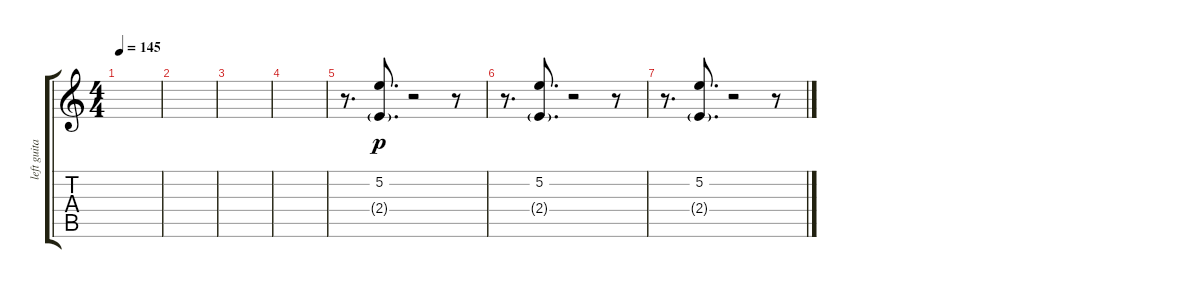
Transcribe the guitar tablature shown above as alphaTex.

\track ("left guitars" "left guita") {instrument overdrivenguitar}
\staff {score tabs}
\tuning (E4 B3 G3 D3 A2 E2) {hide}
\ts (4 4)
\tempo 145
\clef g2
\ks c
|
|
|
|
r.8{d} (5.2 2.4{g}).8{d dy p} r.2 r.8 |
r.8{d} (5.2 2.4{g}).8{d} r.2 r.8 |
r.8{d} (5.2 2.4{g}).8{d} r.2 r.8
